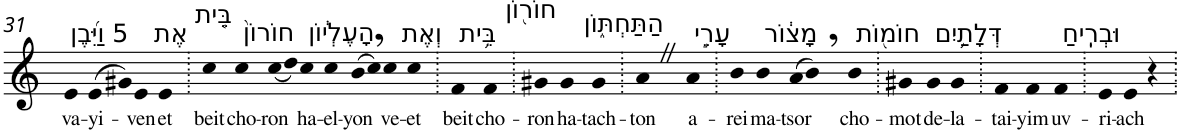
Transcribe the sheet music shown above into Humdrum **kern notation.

**kern	**text
*part1	*part1
*staff1	*staff1
*I"Piano	*
*I'Pno	*
!!LO:PB:g=z
*clefG2	*
*k[]	*
=31	=31
!LO:TX:a:t=5 וַיִּ֜בֶן	!
!	!LO:LY:b
4e	va-
!	!LO:LY:b
(>8e	-yi-
8g#X)	.
!	!LO:LY:b
4e	-ven
!LO:TX:a:t=אֶת	!
!	!LO:LY:b
4e	et
=32.	=32.
!LO:TX:a:t=בֵּ֤ית	!
!	!LO:LY:b
4cc	beit
!LO:TX:a:t=חוֹרוֹן֙	!
!	!LO:LY:b
4cc	cho-
!	!LO:LY:b
(<8cc	-ron
8dd)	.
!LO:TX:a:t=הָעֶלְי֔וֹן	!
!	!LO:LY:b
4cc	ha-
!	!LO:LY:b
4cc	-el-
!	!LO:LY:b
(>8b	-yon
8cc,)	.
!LO:TX:a:t=וְאֶת	!
!	!LO:LY:b
4cc	ve-
!	!LO:LY:b
4cc	-et
=33.	=33.
!LO:TX:a:t=בֵּ֥ית	!
!	!LO:LY:b
4f	beit
!LO:TX:a:t=חוֹר֖וֹן	!
!	!LO:LY:b
4f	cho-
=34.	=34.
!	!LO:LY:b
4g#X	-ron
!LO:TX:a:t=הַתַּחְתּ֑וֹן	!
!	!LO:LY:b
4g#	ha-
!	!LO:LY:b
4g#	-tach-
=35.	=35.
!	!LO:LY:b
4aZ	-ton
!LO:TX:a:t=עָרֵ֣י	!
!	!LO:LY:b
4a	a-
=36.	=36.
!	!LO:LY:b
4b	-rei
!LO:TX:a:t=מָצ֔וֹר	!
!	!LO:LY:b
4b	ma-
!	!LO:LY:b
(>8a	-tsor
8b,)	.
!LO:TX:a:t=חוֹמ֖וֹת	!
!	!LO:LY:b
4b	cho-
=37.	=37.
!	!LO:LY:b
4g#X	-mot
!LO:TX:a:t=דְּלָתַ֥יִם	!
!	!LO:LY:b
4g#	de-
!	!LO:LY:b
4g#	-la-
=38.	=38.
!	!LO:LY:b
4f	-tai-
!	!LO:LY:b
4f	-yim
!LO:TX:a:t=וּבְרִֽיחַ	!
!	!LO:LY:b
4f	uv-
=39.	=39.
!	!LO:LY:b
4e	-ri-
!	!LO:LY:b
4e	-ach
4r	.
=.	=.
*-	*-
